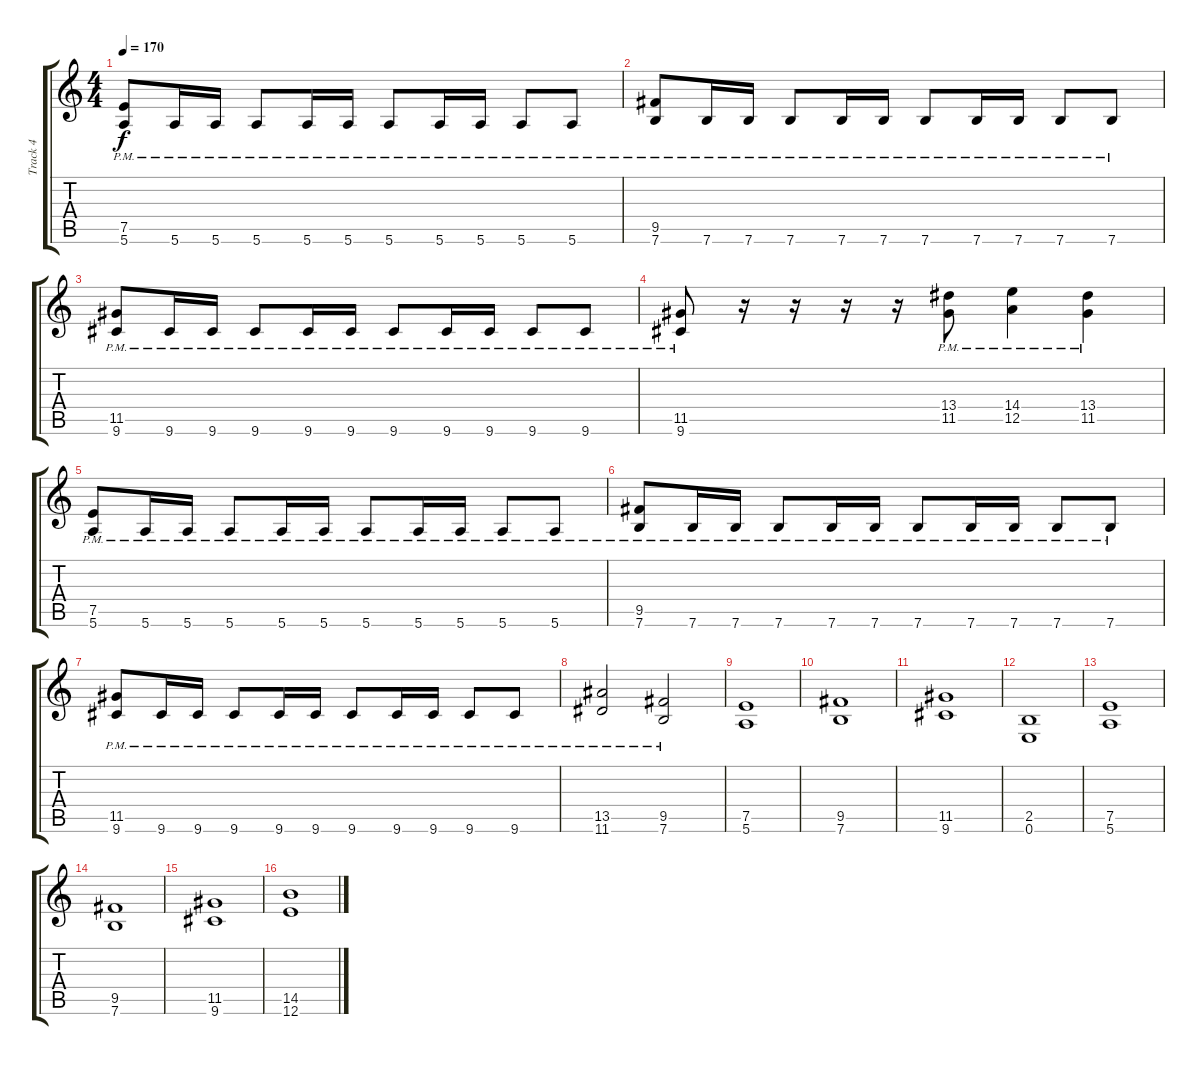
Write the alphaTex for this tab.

\track ("Track 4" "Track 4") {instrument distortionguitar}
\staff {score tabs}
\tuning (E4 B3 G3 D3 A2 E2) {hide}
\ts (4 4)
\tempo 170
\clef g2
\ks c
(7.5{pm} 5.6{pm}).8{dy f} 5.6{pm}.16 5.6{pm}.16 5.6{pm}.8 5.6{pm}.16 5.6{pm}.16 5.6{pm}.8 5.6{pm}.16 5.6{pm}.16 5.6{pm}.8 5.6{pm}.8 |
(9.5{pm} 7.6{pm}).8 7.6{pm}.16 7.6{pm}.16 7.6{pm}.8 7.6{pm}.16 7.6{pm}.16 7.6{pm}.8 7.6{pm}.16 7.6{pm}.16 7.6{pm}.8 7.6{pm}.8 |
(11.5{pm} 9.6{pm}).8 9.6{pm}.16 9.6{pm}.16 9.6{pm}.8 9.6{pm}.16 9.6{pm}.16 9.6{pm}.8 9.6{pm}.16 9.6{pm}.16 9.6{pm}.8 9.6{pm}.8 |
(11.5{pm} 9.6{pm}).8 r.16 r.16 r.16 r.16 (13.4{pm} 11.5{pm}).8 (14.4{pm} 12.5{pm}).4 (13.4{pm} 11.5{pm}).4 |
(7.5{pm} 5.6{pm}).8 5.6{pm}.16 5.6{pm}.16 5.6{pm}.8 5.6{pm}.16 5.6{pm}.16 5.6{pm}.8 5.6{pm}.16 5.6{pm}.16 5.6{pm}.8 5.6{pm}.8 |
(9.5{pm} 7.6{pm}).8 7.6{pm}.16 7.6{pm}.16 7.6{pm}.8 7.6{pm}.16 7.6{pm}.16 7.6{pm}.8 7.6{pm}.16 7.6{pm}.16 7.6{pm}.8 7.6{pm}.8 |
(11.5{pm} 9.6{pm}).8 9.6{pm}.16 9.6{pm}.16 9.6{pm}.8 9.6{pm}.16 9.6{pm}.16 9.6{pm}.8 9.6{pm}.16 9.6{pm}.16 9.6{pm}.8 9.6{pm}.8 |
(13.5{pm} 11.6{pm}).2 (9.5{pm} 7.6{pm}).2 |
(7.5 5.6).1 |
(9.5 7.6).1 |
(11.5 9.6).1 |
(2.5 0.6).1 |
(7.5 5.6).1 |
(9.5 7.6).1 |
(11.5 9.6).1 |
(14.5 12.6).1
